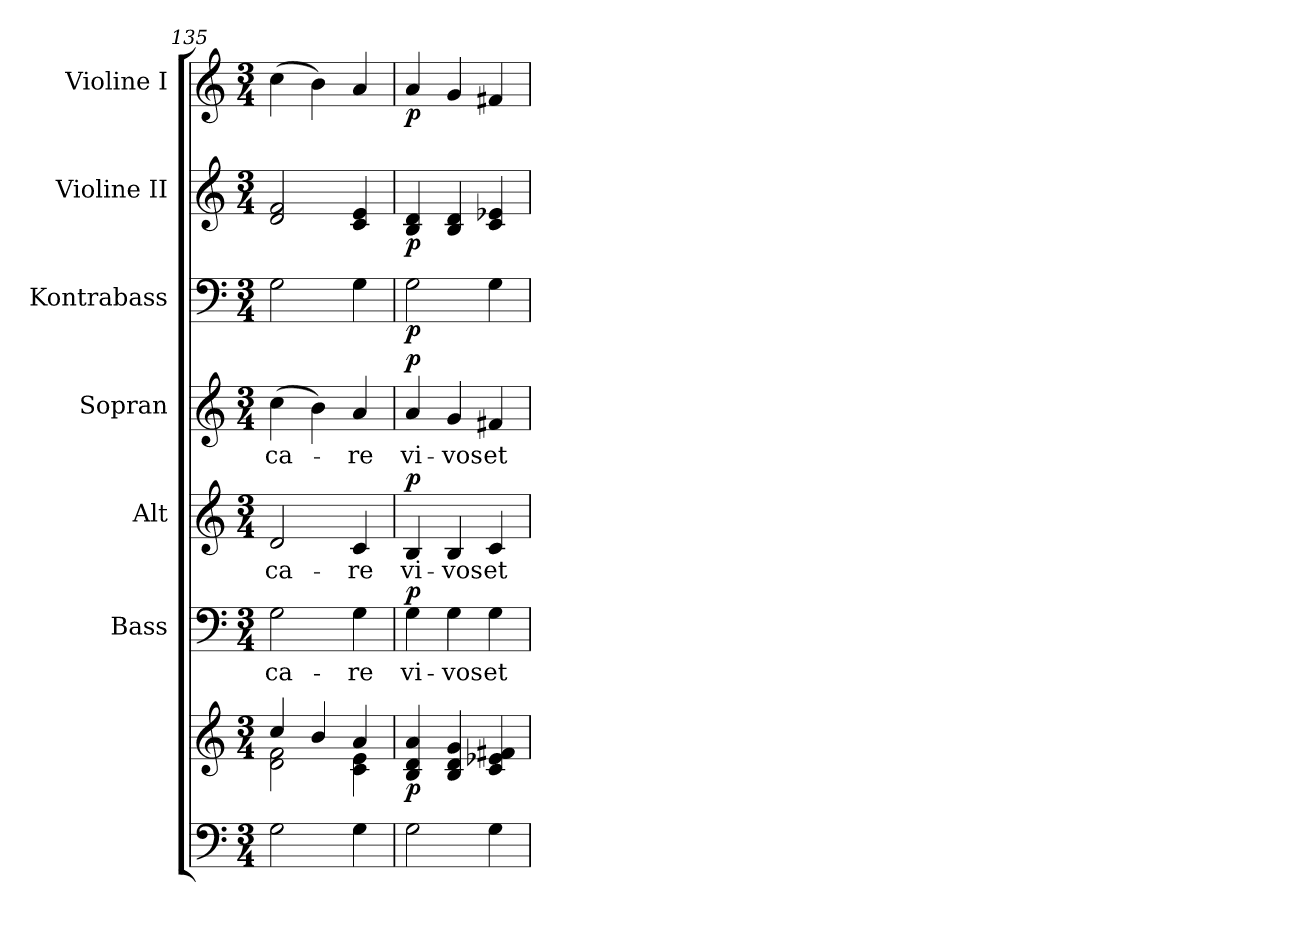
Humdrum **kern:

**kern	**kern	**dynam	**kern	**text	**dynam	**kern	**text	**dynam	**kern	**text	**dynam	**kern	**dynam	**kern	**dynam	**kern	**dynam
*part7	*part7	*part7	*part6	*part6	*part6	*part5	*part5	*part5	*part4	*part4	*part4	*part3	*part3	*part2	*part2	*part1	*part1
*staff8	*staff7	*staff7/8	*staff6	*staff6	*staff6	*staff5	*staff5	*staff5	*staff4	*staff4	*staff4	*staff3	*staff3	*staff2	*staff2	*staff1	*staff1
*	*	*	*I"Bass	*	*	*I"Alt	*	*	*I"Sopran	*	*	*I"Kontrabass	*	*I"Violine II	*	*I"Violine I	*
*	*	*	*I'B.	*	*	*I'A.	*	*	*I'S.	*	*	*I'Kb.	*	*I'Vl. II	*	*I'Vl. I	*
*clefF4	*clefG2	*	*clefF4	*	*	*clefG2	*	*	*clefG2	*	*	*clefF4	*	*clefG2	*	*clefG2	*
*	*	*	*	*	*	*	*	*	*	*	*	*ITrd7c12	*	*	*	*	*
*k[]	*k[]	*	*k[]	*	*	*k[]	*	*	*k[]	*	*	*k[]	*	*k[]	*	*k[]	*
*C:	*C:	*	*C:	*	*	*C:	*	*	*C:	*	*	*C:	*	*C:	*	*C:	*
*M3/4	*M3/4	*	*M3/4	*	*	*M3/4	*	*	*M3/4	*	*	*M3/4	*	*M3/4	*	*M3/4	*
=135	=135	=135	=135	=135	=135	=135	=135	=135	=135	=135	=135	=135	=135	=135	=135	=135	=135
*	*^	*	*	*	*	*	*	*	*	*	*	*	*	*	*	*	*
!	!	!	!	!	!LO:LY:b	!	!	!LO:LY:b	!	!	!LO:LY:b	!	!	!	!	!	!	!
2G\	4cc/	2d\ 2f\	.	2G\	-ca-	.	2d/	-ca-	.	(>4cc\	-ca-	.	2GG\	.	2d/ 2f/	.	(>4cc\	.
.	4b/	.	.	.	.	.	.	.	.	4b\)	.	.	.	.	.	.	4b\)	.
!	!	!	!	!	!LO:LY:b	!	!	!LO:LY:b	!	!	!LO:LY:b	!	!	!	!	!	!	!
4G\	4a/	4c\ 4e\	.	4G\	-re	.	4c/	-re	.	4a/	-re	.	4GG\	.	4c/ 4e/	.	4a/	.
=136	=136	=136	=136	=136	=136	=136	=136	=136	=136	=136	=136	=136	=136	=136	=136	=136	=136	=136
!	!	!	!LO:DY:b	!	!LO:LY:b	!LO:DY:a	!	!LO:LY:b	!LO:DY:a	!	!LO:LY:b	!LO:DY:a	!	!LO:DY:b	!	!LO:DY:b	!	!LO:DY:b
*	*v	*v	*	*	*	*	*	*	*	*	*	*	*	*	*	*	*	*
2G\	4B/ 4d/ 4a/	p	4G\	vi-	p	4B/	vi-	p	4a/	vi-	p	2GG\	p	4B/ 4d/	p	4a/	p
!	!	!	!	!LO:LY:b	!	!	!LO:LY:b	!	!	!LO:LY:b	!	!	!	!	!	!	!
.	4B/ 4d/ 4g/	.	4G\	-vos	.	4B/	-vos	.	4g/	-vos	.	.	.	4B/ 4d/	.	4g/	.
!	!	!	!	!LO:LY:b	!	!	!LO:LY:b	!	!	!LO:LY:b	!	!	!	!	!	!	!
4G\	4c/ 4e-X/ 4f#X/	.	4G\	et	.	4c/	et	.	4f#X/	et	.	4GG\	.	4c/ 4e-X/	.	4f#X/	.
=	=	=	=	=	=	=	=	=	=	=	=	=	=	=	=	=	=
*-	*-	*-	*-	*-	*-	*-	*-	*-	*-	*-	*-	*-	*-	*-	*-	*-	*-
